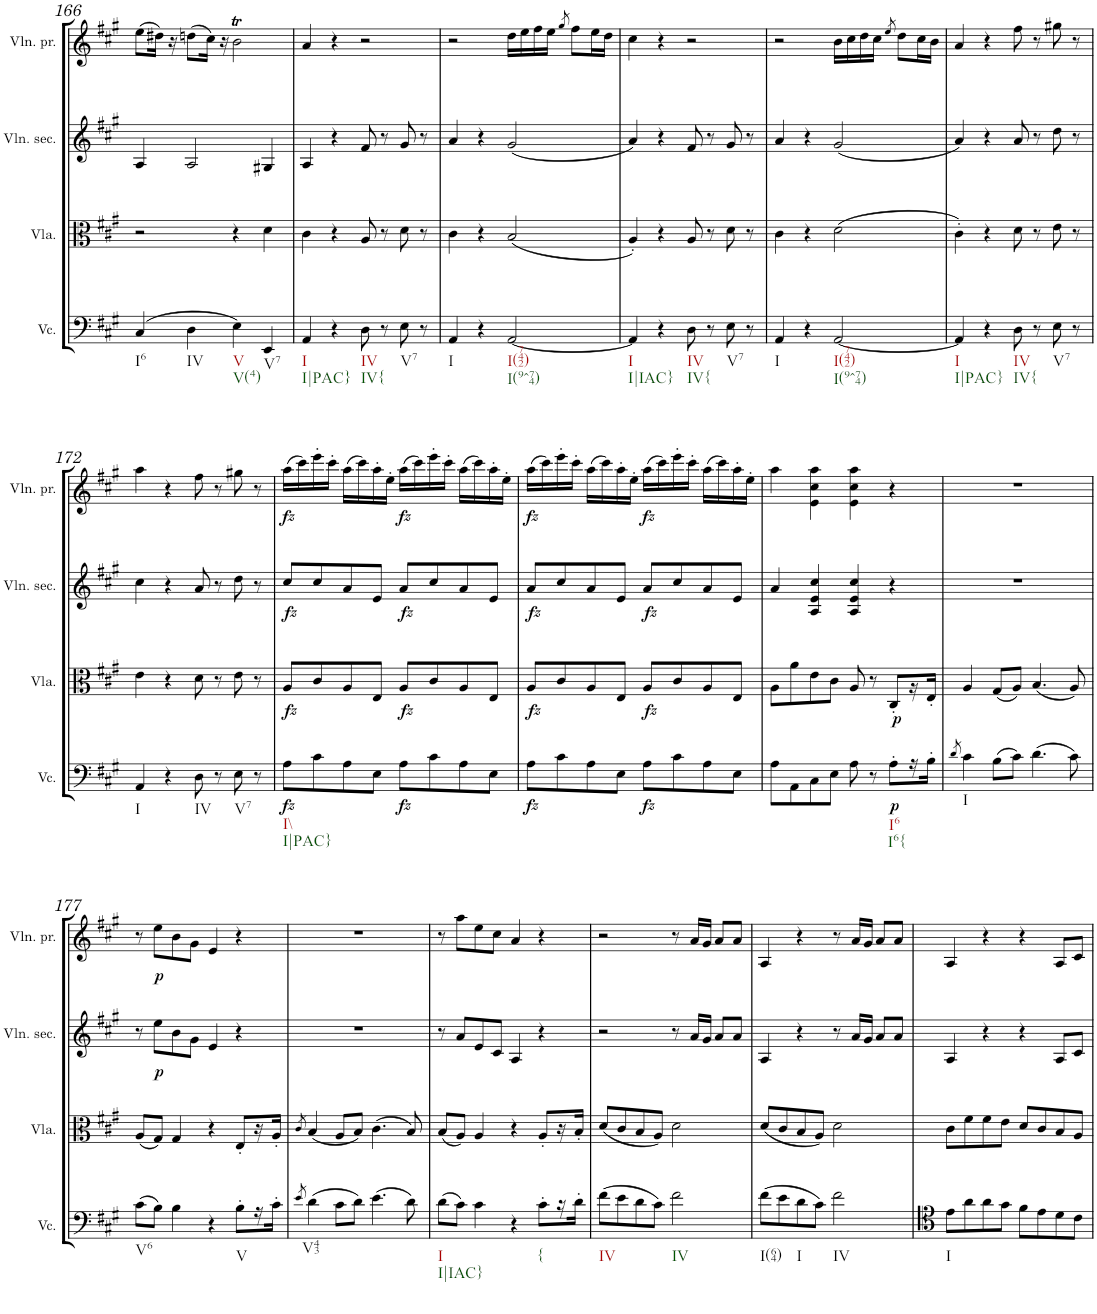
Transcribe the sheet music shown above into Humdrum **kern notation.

**kern	**dynam	**kern	**dynam	**kern	**dynam	**kern	**dynam
*part4	*part4	*part3	*part3	*part2	*part2	*part1	*part1
*staff4	*staff4	*staff3	*staff3	*staff2	*staff2	*staff1	*staff1
*I"Violoncelle	*	*I"Viola	*	*I"Violino secondo	*	*I"Violino primo	*
*I'Vc.	*	*I'Vla.	*	*I'Vln. sec.	*	*I'Vln. pr.	*
!!LO:PB:g=z
*clefF4	*	*clefC3	*	*clefG2	*	*clefG2	*
*k[f#c#g#]	*	*k[f#c#g#]	*	*k[f#c#g#]	*	*k[f#c#g#]	*
*A:	*	*A:	*	*A:	*	*A:	*
*M4/4	*	*M4/4	*	*M4/4	*	*M4/4	*
*met(c)	*	*met(c)	*	*met(c)	*	*met(c)	*
=166	=166	=166	=166	=166	=166	=166	=166
!LO:TX:b:t=I6	!	!	!	!	!	!	!
(>4C#/	.	2r	.	4A/	.	(>8ee\L	.
.	.	.	.	.	.	16dd#X\Jk)	.
.	.	.	.	.	.	16r	.
!LO:TX:b:t=IV	!	!	!	!	!	!	!
4D\	.	.	.	2A/	.	(>8ddn\L	.
.	.	.	.	.	.	16cc#\Jk)	.
.	.	.	.	.	.	16r	.
!LO:TX:b:t=V	!	!	!	!	!	!	!
!LO:TX:b:t=V(4)	!	!	!	!	!	!	!
4E\)	.	4r	.	.	.	2bT\	.
!LO:TX:b:t=V7	!	!	!	!	!	!	!
4EE/	.	4d\	.	4G#X/	.	.	.
=167	=167	=167	=167	=167	=167	=167	=167
!LO:TX:b:t=I	!	!	!	!	!	!	!
!LO:TX:b:t=I|PAC}	!	!	!	!	!	!	!
4AA/	.	4c#\	.	4A/	.	4a/	.
4r	.	4r	.	4r	.	4r	.
!LO:TX:b:t=IV	!	!	!	!	!	!	!
!LO:TX:b:t=IV{	!	!	!	!	!	!	!
8D\	.	8A/	.	8f#/	.	2r	.
8r	.	8r	.	8r	.	.	.
!LO:TX:b:t=V7	!	!	!	!	!	!	!
8E\	.	8d\	.	8g#/	.	.	.
8r	.	8r	.	8r	.	.	.
=168	=168	=168	=168	=168	=168	=168	=168
!LO:TX:b:t=I	!	!	!	!	!	!	!
4AA/	.	4c#\	.	4a/	.	2r	.
4r	.	4r	.	4r	.	.	.
!LO:TX:b:t=I(742)	!	!	!	!	!	!	!
!LO:TX:b:t=I(9^74)	!	!	!	!	!	!	!
[2AA/	.	(<2B/	.	(<2g#/	.	16dd\LL	.
.	.	.	.	.	.	16ee\	.
.	.	.	.	.	.	16ff#\	.
.	.	.	.	.	.	16ee\JJ	.
.	.	.	.	.	.	8qgg#/	.
.	.	.	.	.	.	8ff#\L	.
.	.	.	.	.	.	16ee\L	.
.	.	.	.	.	.	16dd\JJ	.
=169	=169	=169	=169	=169	=169	=169	=169
!LO:TX:b:t=I	!	!	!	!	!	!	!
!LO:TX:b:t=I|IAC}	!	!	!	!	!	!	!
4AA/]	.	4A'/)	.	4a/)	.	4cc#\	.
4r	.	4r	.	4r	.	4r	.
!LO:TX:b:t=IV	!	!	!	!	!	!	!
!LO:TX:b:t=IV{	!	!	!	!	!	!	!
8D\	.	8A/	.	8f#/	.	2r	.
8r	.	8r	.	8r	.	.	.
!LO:TX:b:t=V7	!	!	!	!	!	!	!
8E\	.	8d\	.	8g#/	.	.	.
8r	.	8r	.	8r	.	.	.
=170	=170	=170	=170	=170	=170	=170	=170
!LO:TX:b:t=I	!	!	!	!	!	!	!
4AA/	.	4c#\	.	4a/	.	2r	.
4r	.	4r	.	4r	.	.	.
!LO:TX:b:t=I(742)	!	!	!	!	!	!	!
!LO:TX:b:t=I(9^74)	!	!	!	!	!	!	!
[2AA/	.	(>2d\	.	(<2g#/	.	16b\LL	.
.	.	.	.	.	.	16cc#\	.
.	.	.	.	.	.	16dd\	.
.	.	.	.	.	.	16cc#\JJ	.
.	.	.	.	.	.	8qee/	.
.	.	.	.	.	.	8dd\L	.
.	.	.	.	.	.	16cc#\L	.
.	.	.	.	.	.	16b\JJ	.
=171	=171	=171	=171	=171	=171	=171	=171
!LO:TX:b:t=I	!	!	!	!	!	!	!
!LO:TX:b:t=I|PAC}	!	!	!	!	!	!	!
4AA/]	.	4c#'\)	.	4a/)	.	4a/	.
4r	.	4r	.	4r	.	4r	.
!LO:TX:b:t=IV	!	!	!	!	!	!	!
!LO:TX:b:t=IV{	!	!	!	!	!	!	!
8D\	.	8d\	.	8a/	.	8ff#\	.
8r	.	8r	.	8r	.	8r	.
!LO:TX:b:t=V7	!	!	!	!	!	!	!
8E\	.	8e\	.	8dd\	.	8gg#X\	.
8r	.	8r	.	8r	.	8r	.
!!LO:LB:g=z
=172	=172	=172	=172	=172	=172	=172	=172
!LO:TX:b:t=I	!	!	!	!	!	!	!
4AA/	.	4e\	.	4cc#\	.	4aa\	.
4r	.	4r	.	4r	.	4r	.
!LO:TX:b:t=IV	!	!	!	!	!	!	!
8D\	.	8d\	.	8a/	.	8ff#\	.
8r	.	8r	.	8r	.	8r	.
!LO:TX:b:t=V7	!	!	!	!	!	!	!
8E\	.	8e\	.	8dd\	.	8gg#X\	.
8r	.	8r	.	8r	.	8r	.
=173	=173	=173	=173	=173	=173	=173	=173
!LO:TX:b:t=I\\	!	!	!	!	!	!	!
!LO:TX:b:t=I|PAC}	!	!	!	!	!	!	!
!	!LO:DY:b	!	!LO:DY:b	!	!LO:DY:b	!	!LO:DY:b
8A\L	fz	8A/L	fz	8cc#/L	fz	(>16aa\LL	fz
.	.	.	.	.	.	16ccc#\)	.
8c#\	.	8c#/	.	8cc#/	.	16eee'\	.
.	.	.	.	.	.	16ccc#'\JJ	.
8A\	.	8A/	.	8a/	.	(>16aa\LL	.
.	.	.	.	.	.	16ccc#\)	.
8E\J	.	8E/J	.	8e/J	.	16aa'\	.
.	.	.	.	.	.	16ee'\JJ	.
!	!LO:DY:b	!	!LO:DY:b	!	!LO:DY:b	!	!LO:DY:b
8A\L	fz	8A/L	fz	8a/L	fz	(>16aa\LL	fz
.	.	.	.	.	.	16ccc#\)	.
8c#\	.	8c#/	.	8cc#/	.	16eee'\	.
.	.	.	.	.	.	16ccc#'\JJ	.
8A\	.	8A/	.	8a/	.	(>16aa\LL	.
.	.	.	.	.	.	16ccc#\)	.
8E\J	.	8E/J	.	8e/J	.	16aa'\	.
.	.	.	.	.	.	16ee'\JJ	.
=174	=174	=174	=174	=174	=174	=174	=174
!	!LO:DY:b	!	!LO:DY:b	!	!LO:DY:b	!	!LO:DY:b
8A\L	fz	8A/L	fz	8a/L	fz	(>16aa\LL	fz
.	.	.	.	.	.	16ccc#\)	.
8c#\	.	8c#/	.	8cc#/	.	16eee'\	.
.	.	.	.	.	.	16ccc#'\JJ	.
8A\	.	8A/	.	8a/	.	(>16aa\LL	.
.	.	.	.	.	.	16ccc#\)	.
8E\J	.	8E/J	.	8e/J	.	16aa'\	.
.	.	.	.	.	.	16ee'\JJ	.
!	!LO:DY:b	!	!LO:DY:b	!	!LO:DY:b	!	!LO:DY:b
8A\L	fz	8A/L	fz	8a/L	fz	(>16aa\LL	fz
.	.	.	.	.	.	16ccc#\)	.
8c#\	.	8c#/	.	8cc#/	.	16eee'\	.
.	.	.	.	.	.	16ccc#'\JJ	.
8A\	.	8A/	.	8a/	.	(>16aa\LL	.
.	.	.	.	.	.	16ccc#\)	.
8E\J	.	8E/J	.	8e/J	.	16aa'\	.
.	.	.	.	.	.	16ee'\JJ	.
=175	=175	=175	=175	=175	=175	=175	=175
8A\L	.	8A\L	.	4a/	.	4aa\	.
8AA\	.	8a\	.	.	.	.	.
8C#\	.	8e\	.	4A/ 4e/ 4cc#/	.	4e\ 4cc#\ 4aa\	.
8E\J	.	8c#\J	.	.	.	.	.
8A\	.	8A/	.	4A/ 4e/ 4cc#/	.	4e\ 4cc#\ 4aa\	.
8r	.	8r	.	.	.	.	.
!LO:TX:b:t=I6	!	!	!	!	!	!	!
!LO:TX:b:t=I6{	!	!	!	!	!	!	!
!	!LO:DY:b	!	!LO:DY:b	!	!	!	!
8A'\L	p	8C#'/L	p	4r	.	4r	.
16r	.	16r	.	.	.	.	.
16B'\JJ	.	16E'/JJ	.	.	.	.	.
=176	=176	=176	=176	=176	=176	=176	=176
8qd/	.	.	.	.	.	.	.
!LO:TX:b:t=I	!	!	!	!	!	!	!
4c#\	.	4A/	.	1r	.	1r	.
(>8B\L	.	(<8G#/L	.	.	.	.	.
8c#\J)	.	8A/J)	.	.	.	.	.
(>4.d\	.	(<4.B/	.	.	.	.	.
8c#\)	.	8A/)	.	.	.	.	.
!!LO:LB:g=z
=177	=177	=177	=177	=177	=177	=177	=177
!LO:TX:b:t=V6	!	!	!	!	!	!	!
(>8c#\L	.	(<8A/L	.	8r	.	8r	.
!	!	!	!	!	!LO:DY:b	!	!LO:DY:b
8B\J)	.	8G#/J)	.	8ee\L	p	8ee\L	p
4B\	.	4G#/	.	8b\	.	8b\	.
.	.	.	.	8g#\J	.	8g#\J	.
4r	.	4r	.	4e/	.	4e/	.
!LO:TX:b:t=V	!	!	!	!	!	!	!
8B'\L	.	8E'/L	.	4r	.	4r	.
16r	.	16r	.	.	.	.	.
16c#'\JJ	.	16A'/JJ	.	.	.	.	.
=178	=178	=178	=178	=178	=178	=178	=178
8qe/	.	8qc#/	.	.	.	.	.
!LO:TX:b:t=V43	!	!	!	!	!	!	!
(>4d\	.	(<4B/	.	1r	.	1r	.
8c#\L	.	8A/L	.	.	.	.	.
8d\J)	.	8B/J)	.	.	.	.	.
(>4.e\	.	(>4.c#\	.	.	.	.	.
8d\)	.	8B/)	.	.	.	.	.
=179	=179	=179	=179	=179	=179	=179	=179
!LO:TX:b:t=I	!	!	!	!	!	!	!
!LO:TX:b:t=I|IAC}	!	!	!	!	!	!	!
(>8d\L	.	(<8B/L	.	8r	.	8r	.
8c#\J)	.	8A/J)	.	8a/L	.	8aa\L	.
4c#\	.	4A/	.	8e/	.	8ee\	.
.	.	.	.	8c#/J	.	8cc#\J	.
4r	.	4r	.	4A/	.	4a/	.
!LO:TX:b:t={	!	!	!	!	!	!	!
8c#'\L	.	8A'/L	.	4r	.	4r	.
16r	.	16r	.	.	.	.	.
16d'\JJ	.	16B'/JJ	.	.	.	.	.
=180	=180	=180	=180	=180	=180	=180	=180
!LO:TX:b:t=IV	!	!	!	!	!	!	!
(>8f#\L	.	(<8d/L	.	2r	.	2r	.
8e\	.	8c#/	.	.	.	.	.
8d\	.	8B/	.	.	.	.	.
8c#\J)	.	8A/J)	.	.	.	.	.
!LO:TX:b:t=IV	!	!	!	!	!	!	!
2f#\	.	2d\	.	8r	.	8r	.
.	.	.	.	16a/LL	.	16a/LL	.
.	.	.	.	16g#/JJ	.	16g#/JJ	.
.	.	.	.	8a/L	.	8a/L	.
.	.	.	.	8a/J	.	8a/J	.
=181	=181	=181	=181	=181	=181	=181	=181
!LO:TX:b:t=I(64)	!	!	!	!	!	!	!
(>8f#\L	.	(<8d/L	.	4A/	.	4A/	.
8e\	.	8c#/	.	.	.	.	.
!LO:TX:b:t=I	!	!	!	!	!	!	!
8d\	.	8B/	.	4r	.	4r	.
8c#\J)	.	8A/J)	.	.	.	.	.
!LO:TX:b:t=IV	!	!	!	!	!	!	!
2f#\	.	2d\	.	8r	.	8r	.
.	.	.	.	16a/LL	.	16a/LL	.
.	.	.	.	16g#/JJ	.	16g#/JJ	.
.	.	.	.	8a/L	.	8a/L	.
.	.	.	.	8a/J	.	8a/J	.
=182	=182	=182	=182	=182	=182	=182	=182
!LO:TX:b:t=I	!	!	!	!	!	!	!
8e\L	.	8c#\L	.	4A/	.	4A/	.
8a\	.	8f#\	.	.	.	.	.
8a\	.	8f#\	.	4r	.	4r	.
8g#\J	.	8e\J	.	.	.	.	.
8f#\L	.	8d/L	.	4r	.	4r	.
8e\	.	8c#/	.	.	.	.	.
8d\	.	8B/	.	8A/L	.	8A/L	.
8c#\J	.	8A/J	.	8c#/J	.	8c#/J	.
=	=	=	=	=	=	=	=
*-	*-	*-	*-	*-	*-	*-	*-
